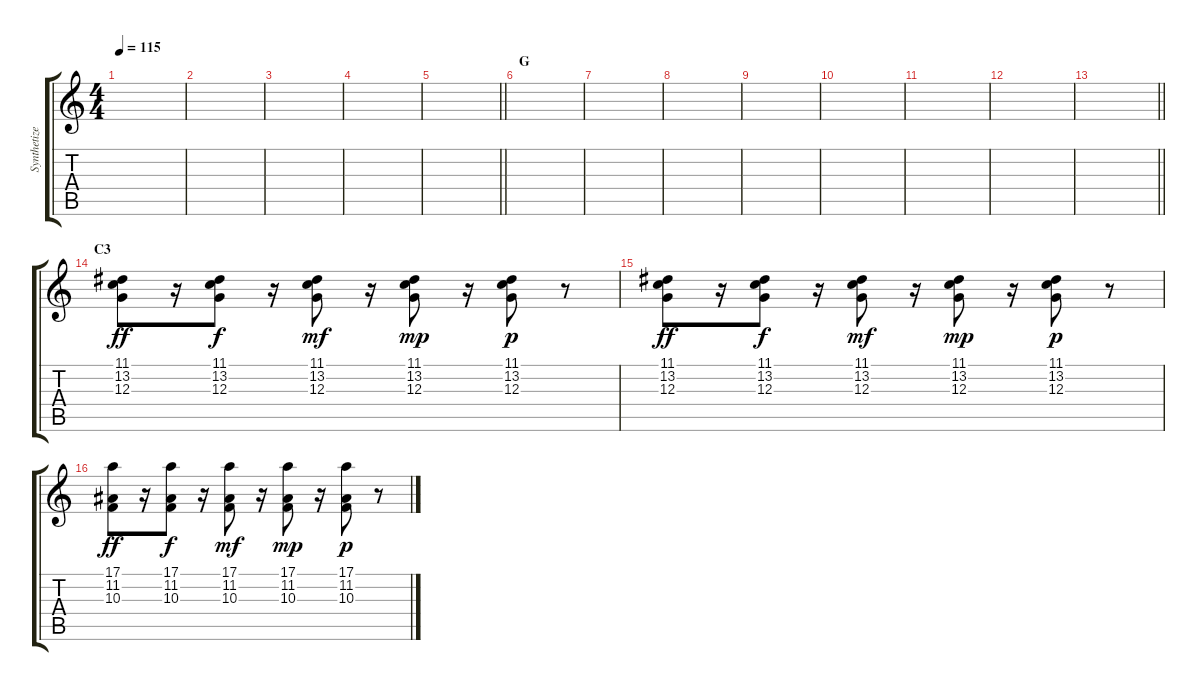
\track ("Synthetizer II" "Synthetize") {instrument steeldrums}
\staff {score tabs}
\tuning (E4 B3 G3 D3 A2 E2) {hide}
\ts (4 4)
\tempo 115
\clef g2
\ks c
|
|
|
|
\barLineRight lightlight
|
\section ("" "G")
|
|
|
|
|
|
|
\barLineRight lightlight
|
\section ("" "C3")
(11.1 13.2 12.3).8{dy ff} r.16 (11.1 13.2 12.3).8{dy f} r.16 (11.1 13.2 12.3).8{dy mf} r.16 (11.1 13.2 12.3).8{dy mp} r.16 (11.1 13.2 12.3).8{dy p} r.8 |
(11.1 13.2 12.3).8{dy ff} r.16 (11.1 13.2 12.3).8{dy f} r.16 (11.1 13.2 12.3).8{dy mf} r.16 (11.1 13.2 12.3).8{dy mp} r.16 (11.1 13.2 12.3).8{dy p} r.8 |
(17.1 11.2 10.3).8{dy ff} r.16 (17.1 11.2 10.3).8{dy f} r.16 (17.1 11.2 10.3).8{dy mf} r.16 (17.1 11.2 10.3).8{dy mp} r.16 (17.1 11.2 10.3).8{dy p} r.8
